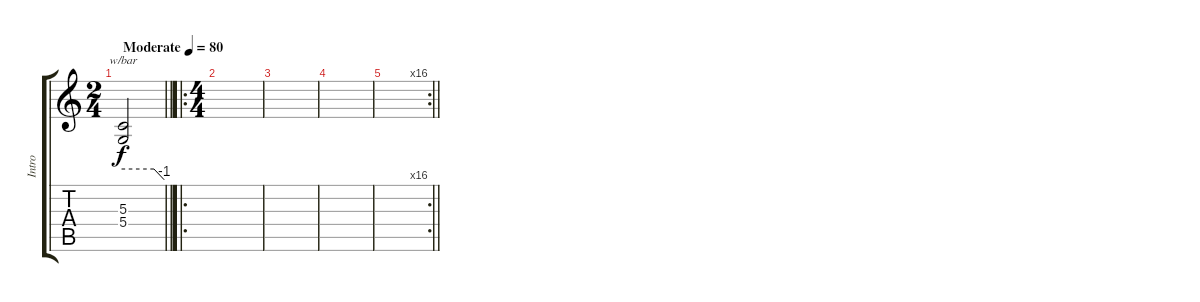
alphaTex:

\track ("Intro" "Intro") {instrument choiraahs}
\staff {score tabs}
\tuning (E4 B3 G3 D3 A2 E2) {hide}
\ts (2 4)
\tempo (80 "Moderate")
\clef g2
\barLineRight lightlight
\ks c
(5.3 5.4).2{tbe (custom default 0 0 45 0 60 -4) dy f instrument choiraahs} |
\ro
\ts (4 4)
|
|
|
\rc 16
\barLineRight lightlight
